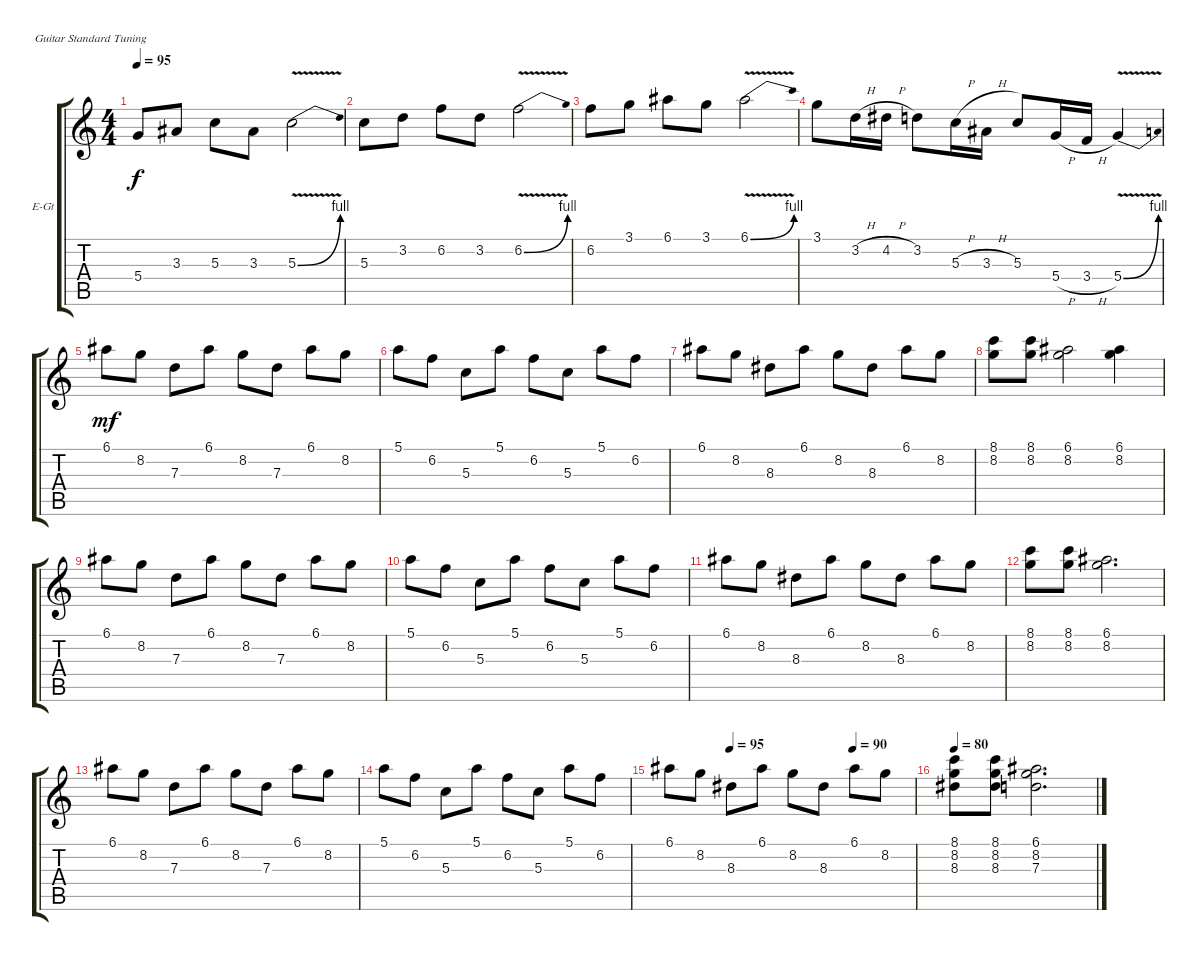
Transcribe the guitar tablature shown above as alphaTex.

\defaultSystemsLayout 4
\bracketExtendMode groupsimilarinstruments
\firstSystemTrackNameOrientation horizontal
\otherSystemsTrackNameOrientation horizontal
\track ("Electric Guitar" "E-Gt") {instrument electricguitarclean}
\staff {score tabs}
\tuning (E4 B3 G3 D3 A2 E2)
\ts (4 4)
\tempo 95
\clef g2
\ks c
5.4{t}.8{dy f} 3.3.8 5.3.8 3.3.8 5.3{be (bend 0 0 30.599999999999998 4) v}.2 |
5.3.8 3.2.8 6.2.8 3.2.8 6.2{be (bend 0 0 30 4) v}.2 |
6.2.8 3.1.8 6.1.8 3.1.8 6.1{be (bend 0 0 29.4 4) v}.2 |
3.1.8 3.2{h}.16 4.2{h}.16 3.2.8 5.3{h}.16 3.3{h}.16 5.3.8 5.4{h}.16 3.4{h}.16 5.4{be (bend 0 0 30 4) v}.4 |
6.1.8{dy mf} 8.2.8 7.3.8 6.1.8 8.2.8 7.3.8 6.1.8 8.2.8 |
5.1.8 6.2.8 5.3.8 5.1.8 6.2.8 5.3.8 5.1.8 6.2.8 |
6.1.8 8.2.8 8.3.8 6.1.8 8.2.8 8.3.8 6.1.8 8.2.8 |
(8.2 8.1).8 (8.2 8.1).8 (8.2 6.1).2 (8.2 6.1).4 |
6.1.8 8.2.8 7.3.8 6.1.8 8.2.8 7.3.8 6.1.8 8.2.8 |
5.1.8 6.2.8 5.3.8 5.1.8 6.2.8 5.3.8 5.1.8 6.2.8 |
6.1.8 8.2.8 8.3.8 6.1.8 8.2.8 8.3.8 6.1.8 8.2.8 |
(8.1 8.2).8 (8.1 8.2).8 (6.1 8.2).2{d} |
6.1.8 8.2.8 7.3.8 6.1.8 8.2.8 7.3.8 6.1.8 8.2.8 |
5.1.8 6.2.8 5.3.8 5.1.8 6.2.8 5.3.8 5.1.8 6.2.8 |
\tempo (95 0.25)
\tempo (90 0.75)
6.1.8 8.2.8 8.3.8 6.1.8 8.2.8 8.3.8 6.1.8 8.2.8 |
\tempo (80 0.00625)
(8.1 8.2 8.3).8 (8.1 8.2 8.3).8 (6.1 8.2 7.3).2{d}
